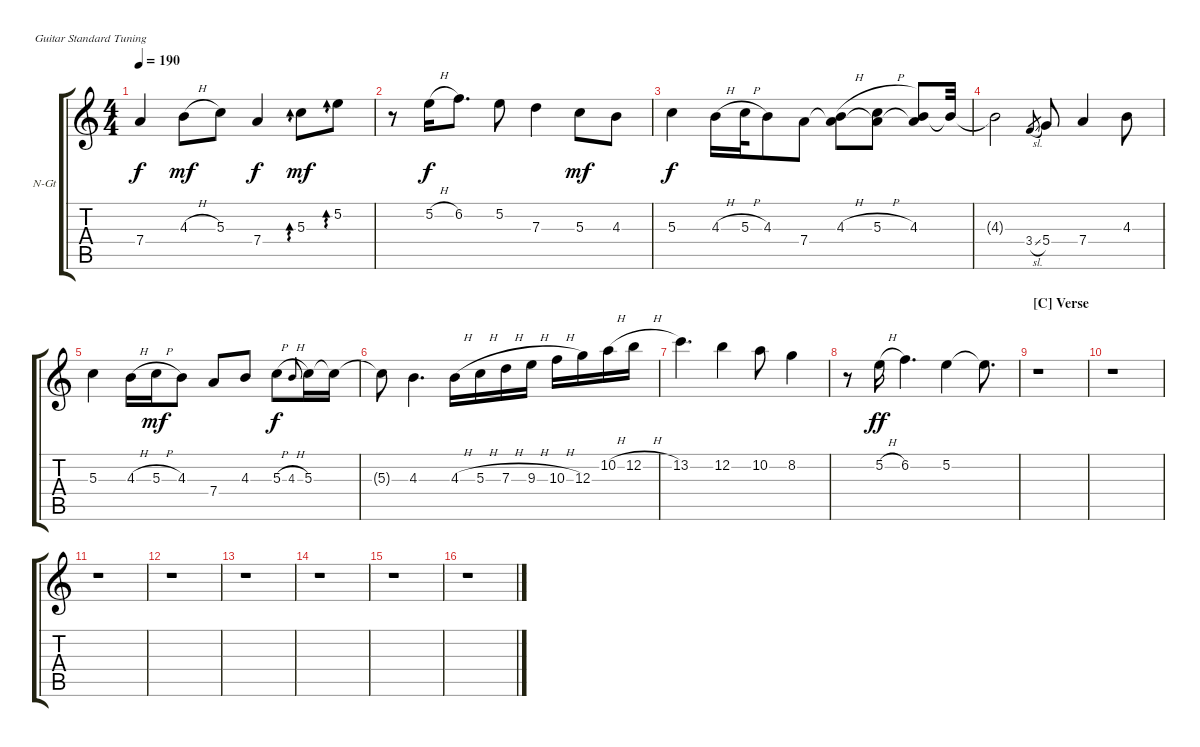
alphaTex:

\defaultSystemsLayout 4
\bracketExtendMode groupsimilarinstruments
\firstSystemTrackNameOrientation horizontal
\otherSystemsTrackNameOrientation horizontal
\track ("Nylon Guitar" "N-Gt") {instrument acousticguitarnylon}
\staff {score tabs}
\tuning (E4 B3 G3 D3 A2 E2)
\ts (4 4)
\tempo 190
\clef g2
\ks c
7.4.4{dy f} 4.3{h}.8{dy mf} 5.3.8 7.4.4{dy f} 5.3.8{ad 0 dy mf} 5.2.8{ad 0} |
r.8 5.2{h}.16{dy f} 6.2.8{d} 5.2.8 7.3.4 5.3.8{dy mf} 4.3.8 |
5.3.4{dy f} 4.3{h}.16 5.3{h}.32 4.3.8 7.4.8 (4.3{h} 7.4{t}).8 (5.3{h} 7.4{t}).8 (4.3 7.4{t}).8 4.3{t}.32 |
4.3{t}.2 3.4{sl}.8{gr} 5.4.8 7.4.4 4.3.8 |
5.3.4 4.3{h}.16 5.3{h}.16{dy mf} 4.3.8 7.4.8 4.3.8 5.3{h}.8{dy f} 4.3{h}.8{gr onbeat} 5.3.16 5.3{t}.16 |
5.3{t}.8 4.3.4{d} 4.3{h}.16 5.3{h}.16 7.3{h}.16 9.3{h}.16 10.3{h}.16 12.3.16 10.2{h}.16 12.2{h}.16 |
13.2.4{d} 12.2.4 10.2.8 8.2.4 |
r.8 5.2{h}.16{dy ff} 6.2.4{d} 5.2.4 5.2{t}.8{d} |
\section ("C" "Verse")
r.1 |
r.1 |
r.1 |
r.1 |
r.1 |
r.1 |
r.1 |
r.1
